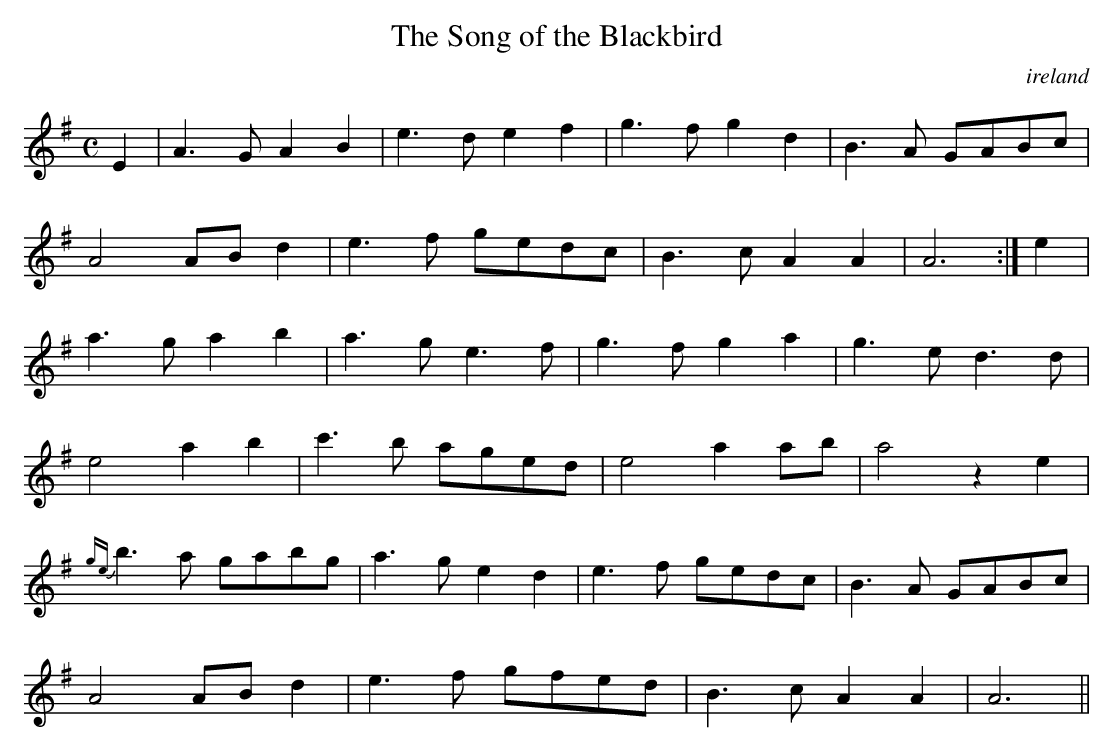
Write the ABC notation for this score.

X:1
T:Song of the Blackbird, The
O:ireland
L:1/8
M:C
K:G
E2|\
A3 G A2B2|e3 d e2f2|g3 f g2d2|B3 A GABc|
A4 AB d2|e3 f gedc|B3 c A2A2|A6:|e2|
a3 g a2b2|a3 g e3 f|g3 f g2a2|g3 e d3 d|
e4 a2 b2|c'3 b aged|e4 a2 ab|a4 z2 e2|
{ge}b3 a gabg|a3 g e2 d2|e3 f gedc|B3 A GABc|
A4 AB d2|e3 f gfed|B3 c A2 A2|A6||
